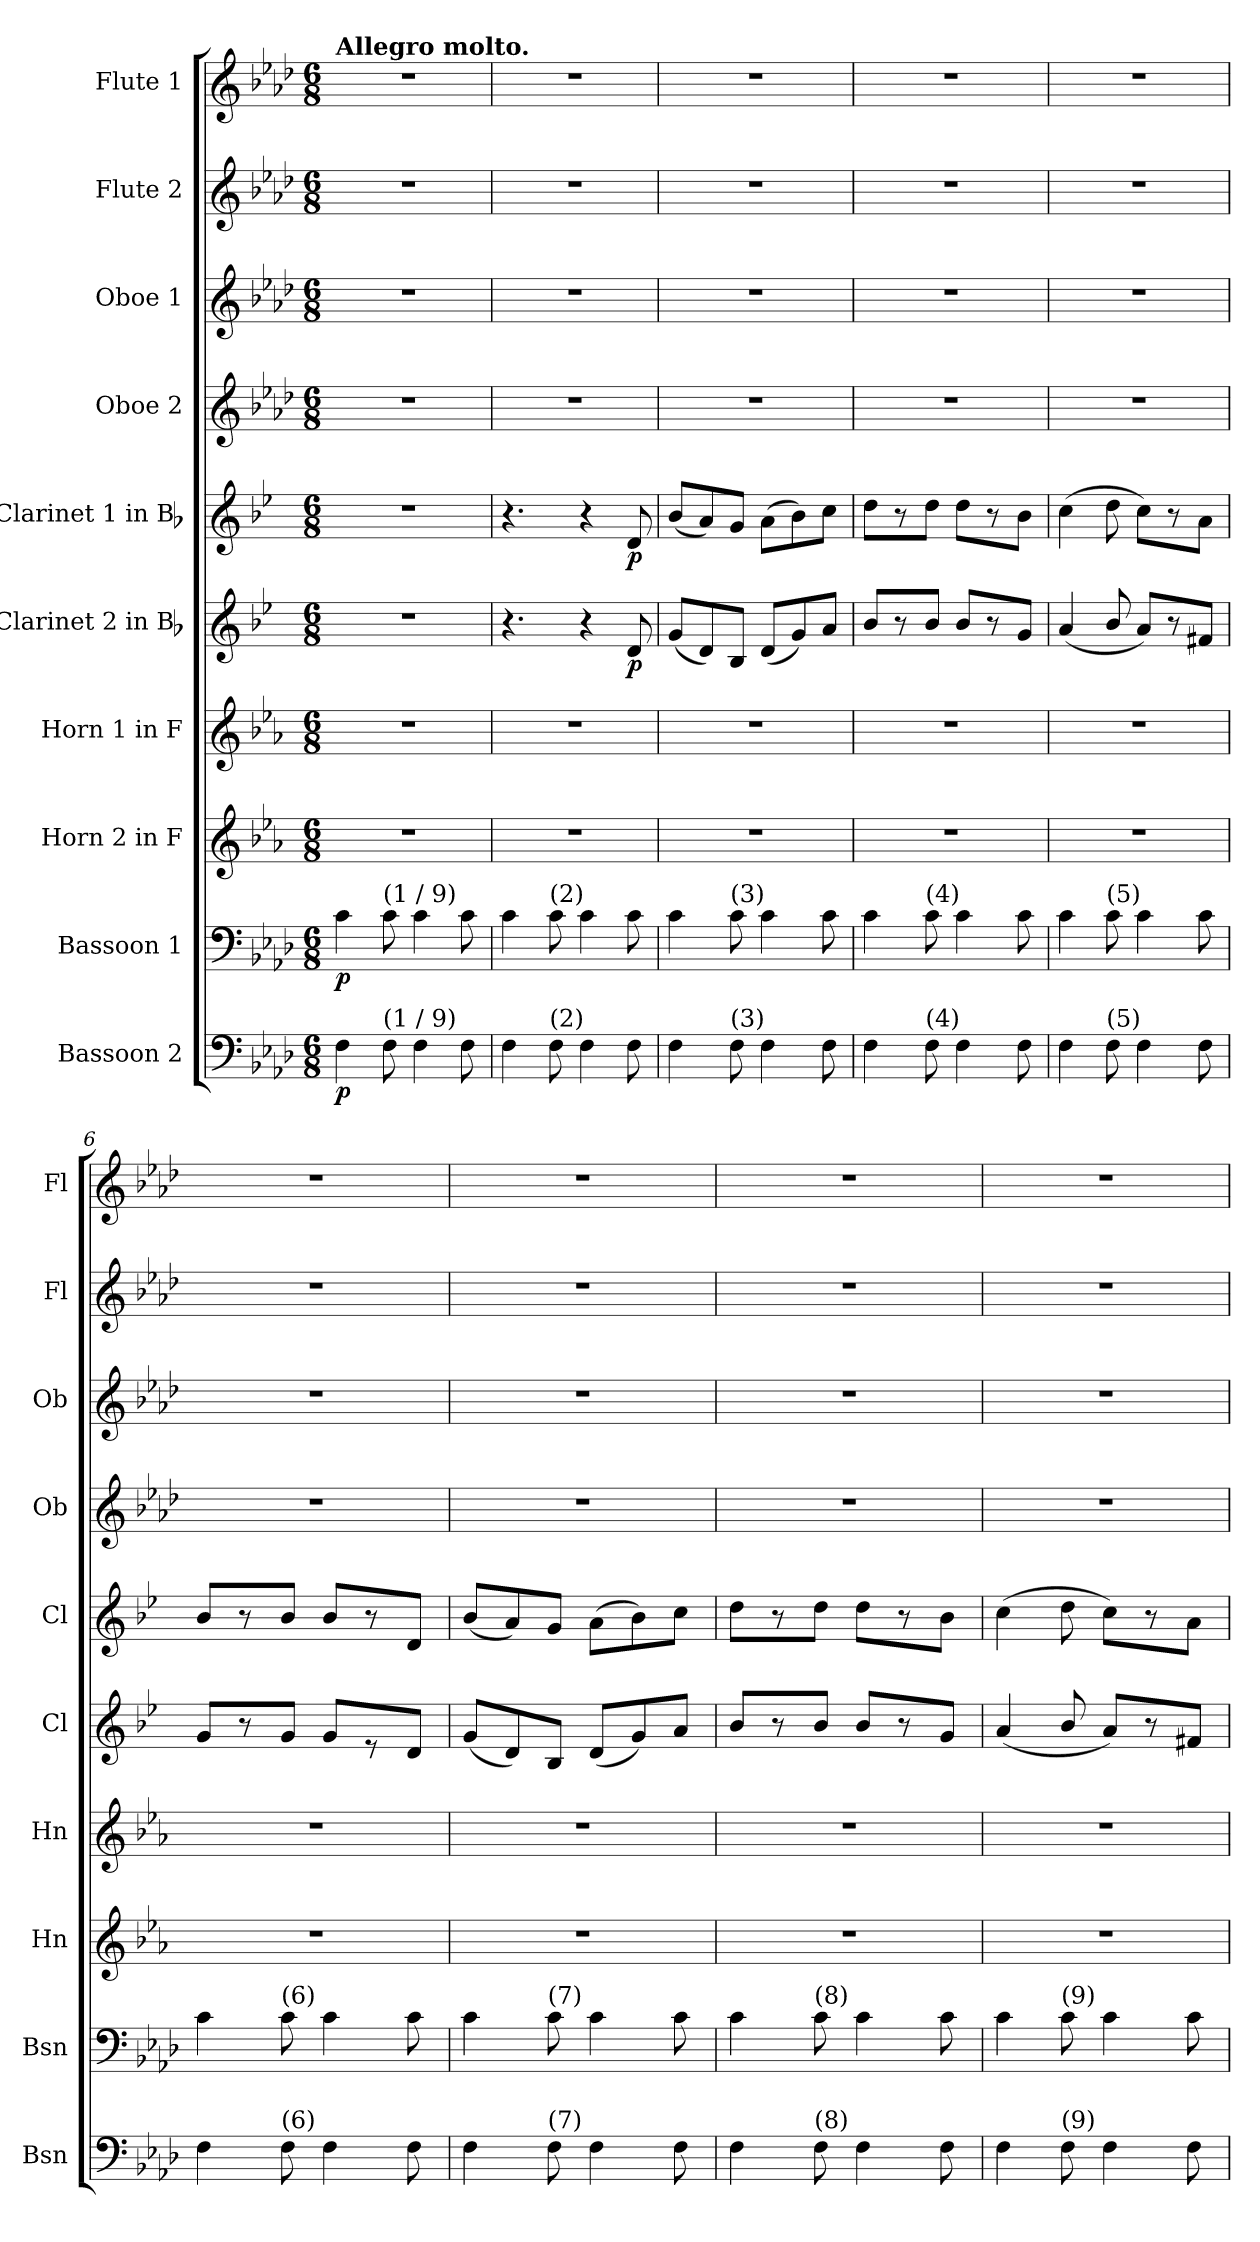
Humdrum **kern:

**kern	**dynam	**kern	**dynam	**kern	**kern	**kern	**dynam	**kern	**dynam	**kern	**kern	**kern	**kern
*part10	*part10	*part9	*part9	*part8	*part7	*part6	*part6	*part5	*part5	*part4	*part3	*part2	*part1
*staff10	*staff10	*staff9	*staff9	*staff8	*staff7	*staff6	*staff6	*staff5	*staff5	*staff4	*staff3	*staff2	*staff1
*I"Bassoon 2	*	*I"Bassoon 1	*	*I"Horn 2 in F	*I"Horn 1 in F	*I"Clarinet 2 in Bb	*	*I"Clarinet 1 in Bb	*	*I"Oboe 2	*I"Oboe 1	*I"Flute 2	*I"Flute 1
*I'Bsn	*	*I'Bsn	*	*I'Hn	*I'Hn	*I'Cl	*	*I'Cl	*	*I'Ob	*I'Ob	*I'Fl	*I'Fl
*clefF4	*	*clefF4	*	*clefG2	*clefG2	*clefG2	*	*clefG2	*	*clefG2	*clefG2	*clefG2	*clefG2
*	*	*	*	*ITrd4c7	*ITrd4c7	*ITrd1c2	*	*ITrd1c2	*	*	*	*	*
*k[b-e-a-d-]	*	*k[b-e-a-d-]	*	*k[b-e-a-d-]	*k[b-e-a-d-]	*k[b-e-a-d-]	*	*k[b-e-a-d-]	*	*k[b-e-a-d-]	*k[b-e-a-d-]	*k[b-e-a-d-]	*k[b-e-a-d-]
*M6/8	*	*M6/8	*	*M6/8	*M6/8	*M6/8	*	*M6/8	*	*M6/8	*M6/8	*M6/8	*M6/8
*MM228	*	*MM228	*	*MM228	*MM228	*MM228	*	*MM228	*	*MM228	*MM228	*MM228	*MM228
=1	=1	=1	=1	=1	=1	=1	=1	=1	=1	=1	=1	=1	=1
!	!	!	!	!	!	!	!	!	!	!	!	!	!LO:TX:a:B:t=Allegro molto.
!	!LO:DY:b	!	!LO:DY:b	!	!	!	!	!	!	!	!	!	!
4F\	p	4c\	p	2.r	2.r	2.r	.	2.r	.	2.r	2.r	2.r	2.r
!	!	!LO:TX:a:t=(1 / 9)	!	!	!	!	!	!	!	!	!	!	!
!LO:TX:a:t=(1 / 9)	!	!	!	!	!	!	!	!	!	!	!	!	!
8F\	.	8c\	.	.	.	.	.	.	.	.	.	.	.
4F\	.	4c\	.	.	.	.	.	.	.	.	.	.	.
8F\	.	8c\	.	.	.	.	.	.	.	.	.	.	.
=2	=2	=2	=2	=2	=2	=2	=2	=2	=2	=2	=2	=2	=2
4F\	.	4c\	.	2.r	2.r	4.r	.	4.r	.	2.r	2.r	2.r	2.r
!	!	!LO:TX:a:t=(2)	!	!	!	!	!	!	!	!	!	!	!
!LO:TX:a:t=(2)	!	!	!	!	!	!	!	!	!	!	!	!	!
8F\	.	8c\	.	.	.	.	.	.	.	.	.	.	.
4F\	.	4c\	.	.	.	4r	.	4r	.	.	.	.	.
!	!	!	!	!	!	!	!LO:DY:b	!	!LO:DY:b	!	!	!	!
8F\	.	8c\	.	.	.	8c/	p	8c/	p	.	.	.	.
=3	=3	=3	=3	=3	=3	=3	=3	=3	=3	=3	=3	=3	=3
4F\	.	4c\	.	2.r	2.r	(8f/L	.	(8a-/L	.	2.r	2.r	2.r	2.r
.	.	.	.	.	.	8c/)	.	8g/)	.	.	.	.	.
!	!	!LO:TX:a:t=(3)	!	!	!	!	!	!	!	!	!	!	!
!LO:TX:a:t=(3)	!	!	!	!	!	!	!	!	!	!	!	!	!
8F\	.	8c\	.	.	.	8A-/J	.	8f/J	.	.	.	.	.
4F\	.	4c\	.	.	.	(8c/L	.	(8g\L	.	.	.	.	.
.	.	.	.	.	.	8f/)	.	8a-\)	.	.	.	.	.
8F\	.	8c\	.	.	.	8g/J	.	8b-\J	.	.	.	.	.
=4	=4	=4	=4	=4	=4	=4	=4	=4	=4	=4	=4	=4	=4
4F\	.	4c\	.	2.r	2.r	8a-/L	.	8cc\L	.	2.r	2.r	2.r	2.r
.	.	.	.	.	.	8r	.	8r	.	.	.	.	.
!	!	!LO:TX:a:t=(4)	!	!	!	!	!	!	!	!	!	!	!
!LO:TX:a:t=(4)	!	!	!	!	!	!	!	!	!	!	!	!	!
8F\	.	8c\	.	.	.	8a-/J	.	8cc\J	.	.	.	.	.
4F\	.	4c\	.	.	.	8a-/L	.	8cc\L	.	.	.	.	.
.	.	.	.	.	.	8r	.	8r	.	.	.	.	.
8F\	.	8c\	.	.	.	8f/J	.	8a-\J	.	.	.	.	.
=5	=5	=5	=5	=5	=5	=5	=5	=5	=5	=5	=5	=5	=5
4F\	.	4c\	.	2.r	2.r	(4g/	.	(4b-\	.	2.r	2.r	2.r	2.r
!	!	!LO:TX:a:t=(5)	!	!	!	!	!	!	!	!	!	!	!
!LO:TX:a:t=(5)	!	!	!	!	!	!	!	!	!	!	!	!	!
8F\	.	8c\	.	.	.	8a-/	.	8cc\	.	.	.	.	.
4F\	.	4c\	.	.	.	8g/L)	.	8b-\L)	.	.	.	.	.
.	.	.	.	.	.	8r	.	8r	.	.	.	.	.
8F\	.	8c\	.	.	.	8en/J	.	8g\J	.	.	.	.	.
=6	=6	=6	=6	=6	=6	=6	=6	=6	=6	=6	=6	=6	=6
4F\	.	4c\	.	2.r	2.r	8f/L	.	8a-/L	.	2.r	2.r	2.r	2.r
.	.	.	.	.	.	8r	.	8r	.	.	.	.	.
!	!	!LO:TX:a:t=(6)	!	!	!	!	!	!	!	!	!	!	!
!LO:TX:a:t=(6)	!	!	!	!	!	!	!	!	!	!	!	!	!
8F\	.	8c\	.	.	.	8f/J	.	8a-/J	.	.	.	.	.
4F\	.	4c\	.	.	.	8f/L	.	8a-/L	.	.	.	.	.
.	.	.	.	.	.	8r	.	8r	.	.	.	.	.
8F\	.	8c\	.	.	.	8c/J	.	8c/J	.	.	.	.	.
=7	=7	=7	=7	=7	=7	=7	=7	=7	=7	=7	=7	=7	=7
4F\	.	4c\	.	2.r	2.r	(8f/L	.	(8a-/L	.	2.r	2.r	2.r	2.r
.	.	.	.	.	.	8c/)	.	8g/)	.	.	.	.	.
!	!	!LO:TX:a:t=(7)	!	!	!	!	!	!	!	!	!	!	!
!LO:TX:a:t=(7)	!	!	!	!	!	!	!	!	!	!	!	!	!
8F\	.	8c\	.	.	.	8A-/J	.	8f/J	.	.	.	.	.
4F\	.	4c\	.	.	.	(8c/L	.	(8g\L	.	.	.	.	.
.	.	.	.	.	.	8f/)	.	8a-\)	.	.	.	.	.
8F\	.	8c\	.	.	.	8g/J	.	8b-\J	.	.	.	.	.
=8	=8	=8	=8	=8	=8	=8	=8	=8	=8	=8	=8	=8	=8
4F\	.	4c\	.	2.r	2.r	8a-/L	.	8cc\L	.	2.r	2.r	2.r	2.r
.	.	.	.	.	.	8r	.	8r	.	.	.	.	.
!	!	!LO:TX:a:t=(8)	!	!	!	!	!	!	!	!	!	!	!
!LO:TX:a:t=(8)	!	!	!	!	!	!	!	!	!	!	!	!	!
8F\	.	8c\	.	.	.	8a-/J	.	8cc\J	.	.	.	.	.
4F\	.	4c\	.	.	.	8a-/L	.	8cc\L	.	.	.	.	.
.	.	.	.	.	.	8r	.	8r	.	.	.	.	.
8F\	.	8c\	.	.	.	8f/J	.	8a-\J	.	.	.	.	.
=9	=9	=9	=9	=9	=9	=9	=9	=9	=9	=9	=9	=9	=9
4F\	.	4c\	.	2.r	2.r	(4g/	.	(4b-\	.	2.r	2.r	2.r	2.r
!	!	!LO:TX:a:t=(9)	!	!	!	!	!	!	!	!	!	!	!
!LO:TX:a:t=(9)	!	!	!	!	!	!	!	!	!	!	!	!	!
8F\	.	8c\	.	.	.	8a-/	.	8cc\	.	.	.	.	.
4F\	.	4c\	.	.	.	8g/L)	.	8b-\L)	.	.	.	.	.
.	.	.	.	.	.	8r	.	8r	.	.	.	.	.
8F\	.	8c\	.	.	.	8en/J	.	8g\J	.	.	.	.	.
=	=	=	=	=	=	=	=	=	=	=	=	=	=
*-	*-	*-	*-	*-	*-	*-	*-	*-	*-	*-	*-	*-	*-
